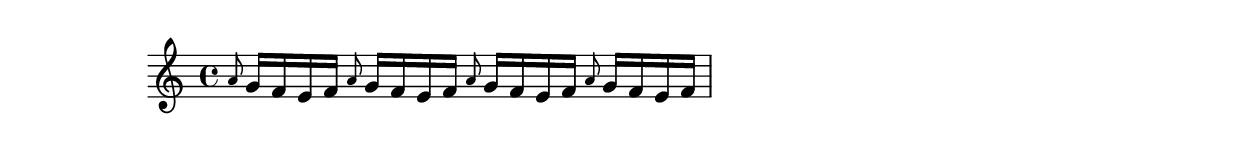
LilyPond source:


\version "2.4.0"
\header
{
    texidoc = "The autobeamer is not confused by grace notes."
}

\score{
  \context Voice \relative c''{

    \grace a8 g16 f e f \grace a8 g16 f e f \grace a8 g16 f e f 
        \grace a8 g16 f e f |
  }
  \layout { raggedright = ##t }
}

